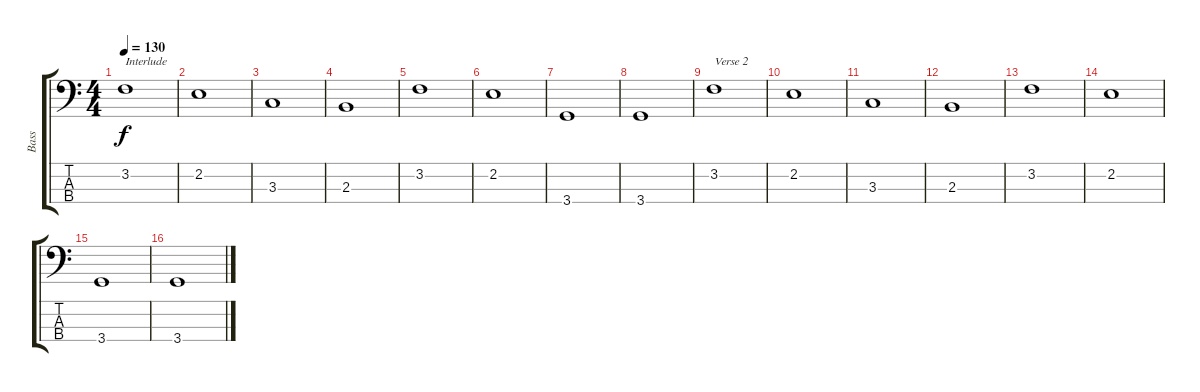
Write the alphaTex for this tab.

\track ("Bass" "Bass") {instrument acousticguitarnylon}
\staff {score tabs}
\tuning (G2 D2 A1 E1) {hide}
\ts (4 4)
\tempo 130
\clef f4
\ks c
3.2.1{txt "Interlude" dy f} |
2.2.1 |
3.3.1 |
2.3.1 |
3.2.1 |
2.2.1 |
3.4.1 |
3.4.1 |
3.2.1{txt "Verse 2"} |
2.2.1 |
3.3.1 |
2.3.1 |
3.2.1 |
2.2.1 |
3.4.1 |
3.4.1
